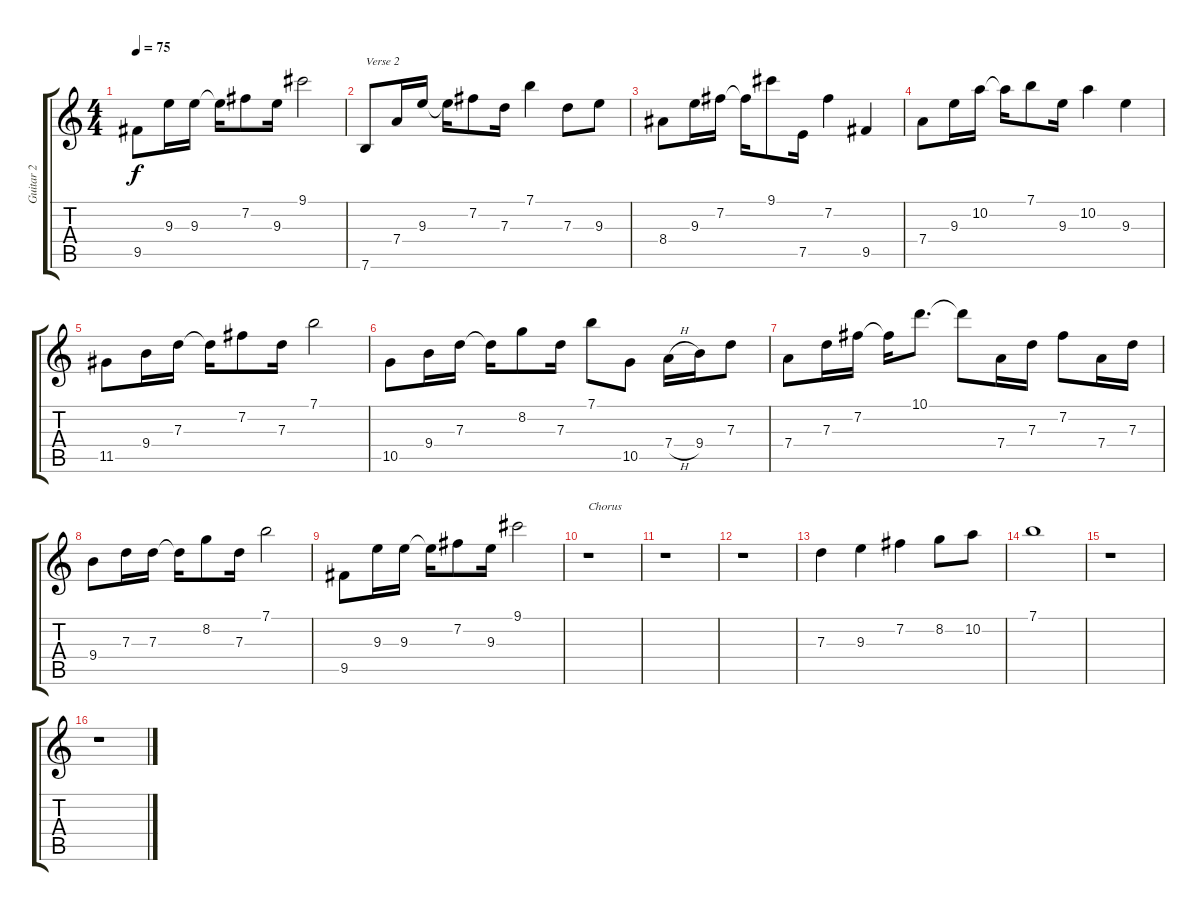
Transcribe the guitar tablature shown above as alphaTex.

\track ("Guitar 2" "Guitar 2") {instrument acousticguitarnylon}
\staff {score tabs}
\tuning (E4 B3 G3 D3 A2 E2) {hide}
\ts (4 4)
\tempo 75
\clef g2
\ks c
9.5.8{dy f} 9.3.16 9.3.16 9.3{t}.16 7.2.8 9.3.16 9.1.2 |
7.6.8{txt "Verse 2"} 7.4.16 9.3.16 9.3{t}.16 7.2.8 7.3.16 7.1.4 7.3.8 9.3.8 |
8.4.8 9.3.16 7.2.16 7.2{t}.16 9.1.8 7.5.16 7.2.4 9.5.4 |
7.4.8 9.3.16 10.2.16 10.2{t}.16 7.1.8 9.3.16 10.2.4 9.3.4 |
11.5.8 9.4.16 7.3.16 7.3{t}.16 7.2.8 7.3.16 7.1.2 |
10.5.8 9.4.16 7.3.16 7.3{t}.16 8.2.8 7.3.16 7.1.8 10.5.8 7.4{h}.16 9.4.16 7.3.8 |
7.4.8 7.3.16 7.2.16 7.2{t}.16 10.1.8{d} 10.1{t}.8 7.4.16 7.3.16 7.2.8 7.4.16 7.3.16 |
9.4.8 7.3.16 7.3.16 7.3{t}.16 8.2.8 7.3.16 7.1.2 |
9.5.8 9.3.16 9.3.16 9.3{t}.16 7.2.8 9.3.16 9.1.2 |
r.1{txt "Chorus"} |
r.1 |
r.1 |
7.3.4 9.3.4 7.2.4 8.2.8 10.2.8 |
7.1.1 |
r.1 |
r.1
